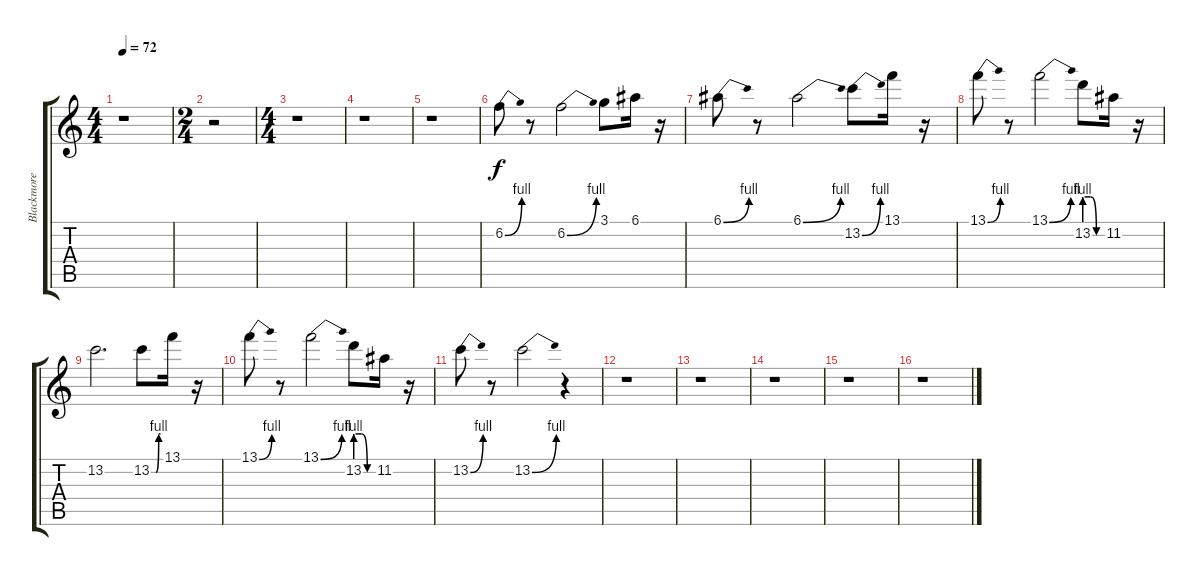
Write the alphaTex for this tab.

\track ("Blackmore solo 3" "Blackmore ") {instrument electricguitarjazz}
\staff {score tabs}
\tuning (E4 B3 G3 D3 A2 E2) {hide}
\ts (4 4)
\tempo 72
\clef g2
\ks c
r.1{dy f} |
\ts (2 4)
r.2 |
\ts (4 4)
r.1 |
r.1 |
r.1 |
6.2{be (bend 0 0 60 4)}.8 r.8 6.2{be (bend 0 0 60 4)}.2 3.1.8 6.1.16 r.16 |
6.1{be (bend 0 0 60 4)}.8 r.8 6.1{be (bend 0 0 60 4)}.2 13.2{be (bend 0 0 60 4)}.8 13.1.16 r.16 |
13.1{be (bend 0 0 60 4)}.8 r.8 13.1{be (bend 0 0 60 4)}.2 13.2{be (custom 0 4 20 4 40 0 60 0)}.8 11.2.16 r.16 |
13.2.2{d} 13.2{be (custom 0 0 30 0 48 4 60 4)}.8 13.1.16 r.16 |
13.1{be (bend 0 0 60 4)}.8 r.8 13.1{be (bend 0 0 60 4)}.2 13.2{be (custom 0 4 20 4 40 0 60 0)}.8 11.2.16 r.16 |
13.2{be (bend 0 0 60 4)}.8 r.8 13.2{be (bend 0 0 60 4)}.2 r.4 |
r.1 |
r.1 |
r.1 |
r.1 |
r.1
